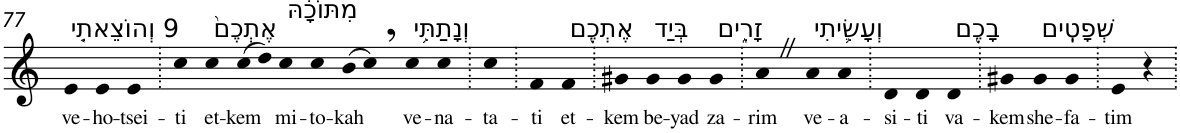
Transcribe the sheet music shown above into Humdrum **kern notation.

**kern	**text
*part1	*part1
*staff1	*staff1
*I"Piano	*
*I'Pno	*
!!LO:PB:g=z
*clefG2	*
*k[]	*
=77	=77
!LO:TX:a:t=9 וְהוֹצֵאתִ֤י	!
!	!LO:LY:b
4e	ve-
!	!LO:LY:b
4e	-ho-
!	!LO:LY:b
4e	-tsei-
=78.	=78.
!	!LO:LY:b
4cc	-ti
!LO:TX:a:t=אֶתְכֶם֙	!
!	!LO:LY:b
4cc	et-
!	!LO:LY:b
(>8cc	-kem
8dd)	.
!LO:TX:a:t=מִתּוֹכָ֔הּ	!
!	!LO:LY:b
4cc	mi-
!	!LO:LY:b
4cc	-to-
!	!LO:LY:b
(>8b	-kah
8cc,)	.
!LO:TX:a:t=וְנָתַתִּ֥י	!
!	!LO:LY:b
4cc	ve-
!	!LO:LY:b
4cc	-na-
=79.	=79.
!	!LO:LY:b
4cc	-ta-
=80.	=80.
!	!LO:LY:b
4f	-ti
!LO:TX:a:t=אֶתְכֶ֖ם	!
!	!LO:LY:b
4f	et-
=81.	=81.
!	!LO:LY:b
4g#X	-kem
!LO:TX:a:t=בְּיַד	!
!	!LO:LY:b
4g#	be-
!	!LO:LY:b
4g#	-yad
!LO:TX:a:t=זָרִ֑ים	!
!	!LO:LY:b
4g#	za-
=82.	=82.
!	!LO:LY:b
4aZ	-rim
!LO:TX:a:t=וְעָשִׂ֛יתִי	!
!	!LO:LY:b
4a	ve-
!	!LO:LY:b
4a	-a-
=83.	=83.
!	!LO:LY:b
4d	-si-
!	!LO:LY:b
4d	-ti
!LO:TX:a:t=בָכֶ֖ם	!
!	!LO:LY:b
4d	va-
=84.	=84.
!	!LO:LY:b
4g#X	-kem
!LO:TX:a:t=שְׁפָטִֽים	!
!	!LO:LY:b
4g#	she-
!	!LO:LY:b
4g#	-fa-
=85.	=85.
!	!LO:LY:b
4e	-tim
4r	.
=.	=.
*-	*-
